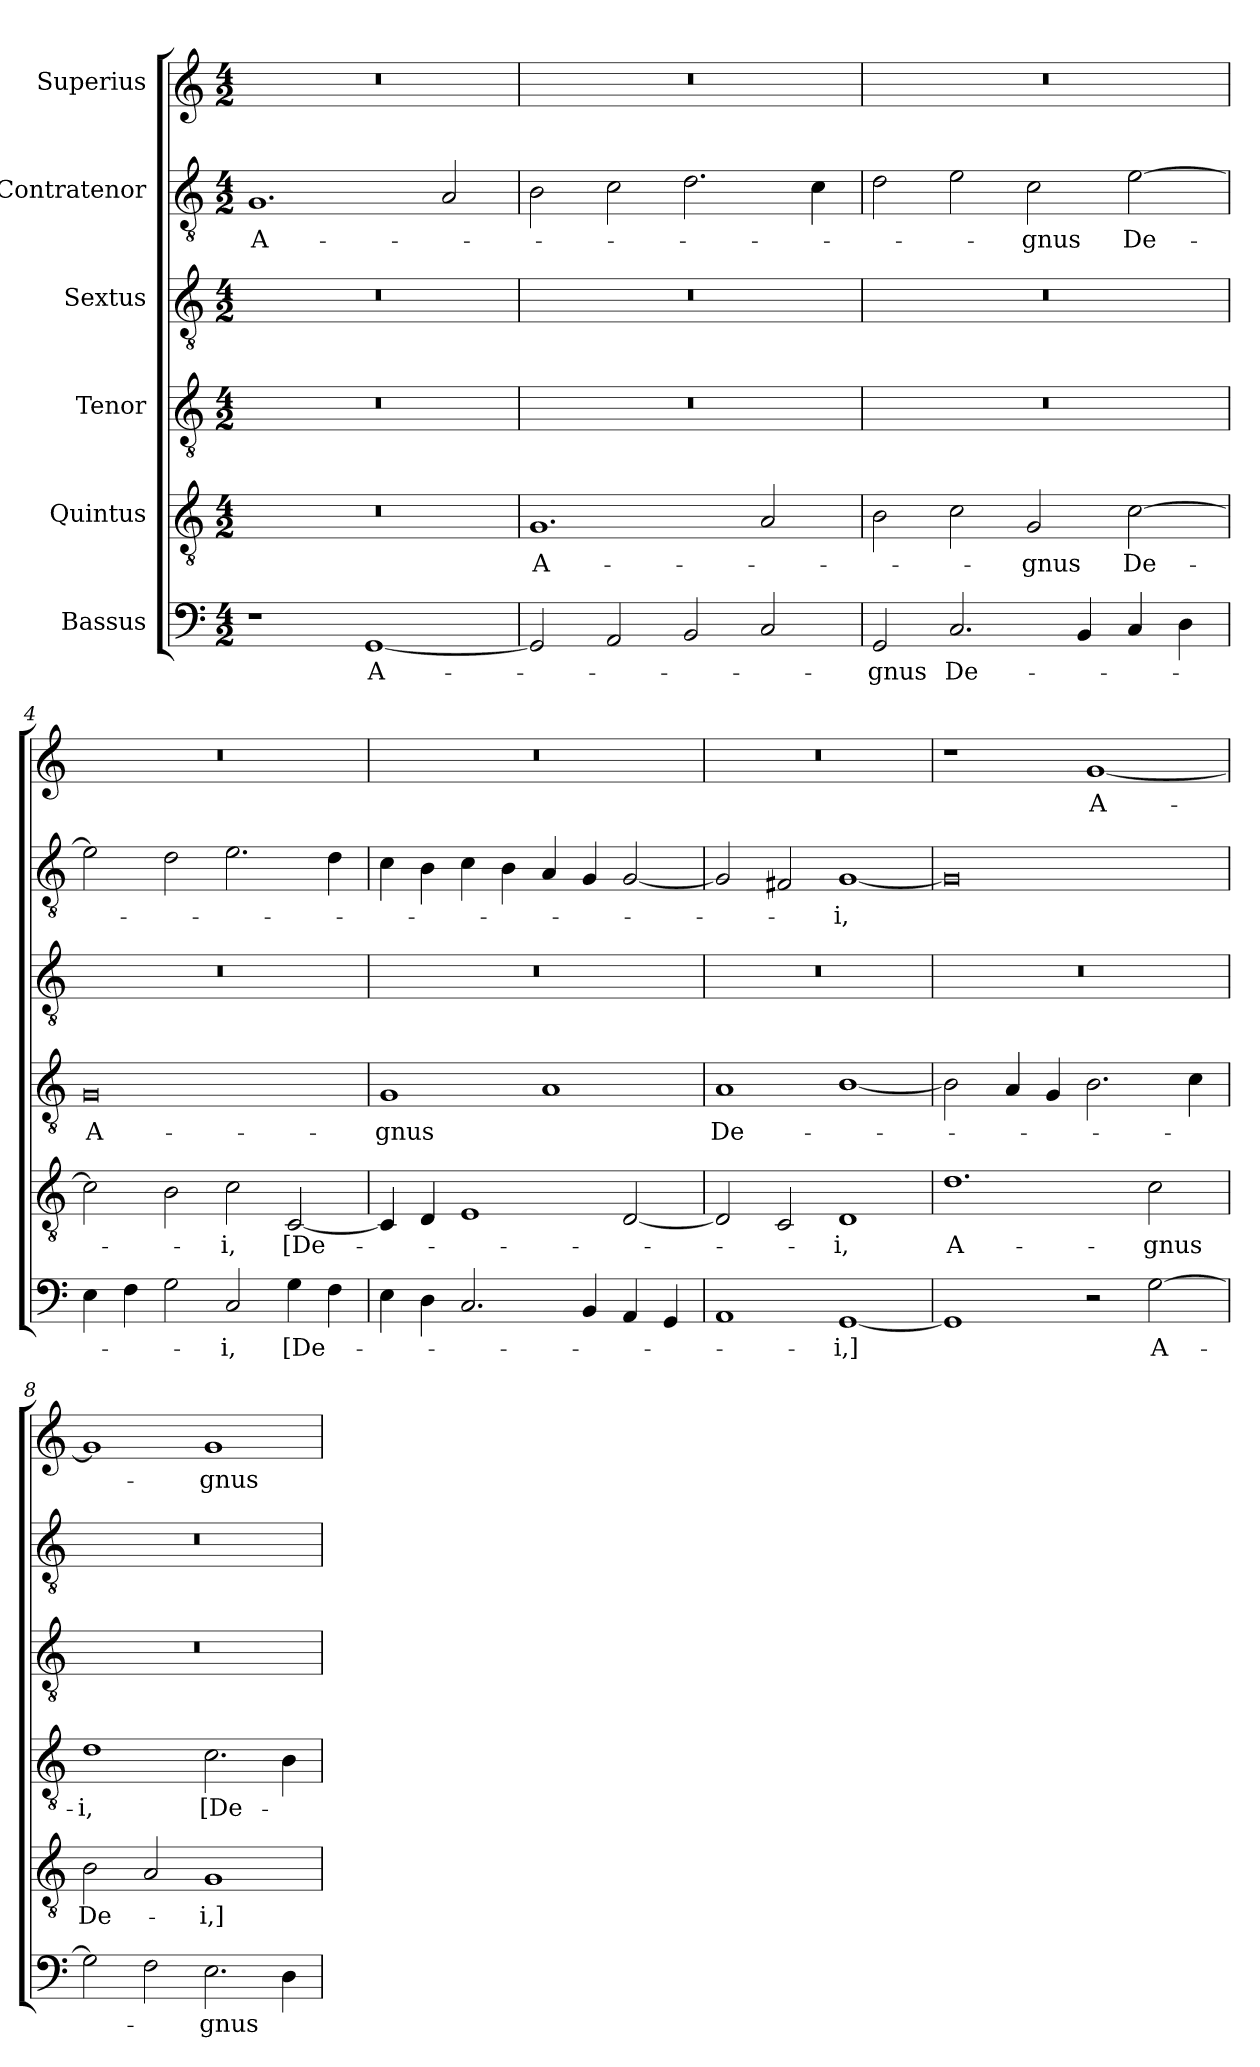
**kern	**text	**kern	**text	**kern	**text	**kern	**kern	**text	**kern	**text
*part6	*part6	*part5	*part5	*part4	*part4	*part3	*part2	*part2	*part1	*part1
*staff6	*staff6	*staff5	*staff5	*staff4	*staff4	*staff3	*staff2	*staff2	*staff1	*staff1
*I"Bassus	*	*I"Quintus	*	*I"Tenor	*	*I"Sextus	*I"Contratenor	*	*I"Superius	*
*clefF4	*	*clefGv2	*	*clefGv2	*	*clefGv2	*clefGv2	*	*clefG2	*
*k[]	*	*k[]	*	*k[]	*	*k[]	*k[]	*	*k[]	*
*M4/2	*	*M4/2	*	*M4/2	*	*M4/2	*M4/2	*	*M4/2	*
=1	=1	=1	=1	=1	=1	=1	=1	=1	=1	=1
1r	.	0r	.	0r	.	0r	1.G/	A-	0r	.
[1GG/	A-	.	.	.	.	.	.	.	.	.
.	.	.	.	.	.	.	2A/	.	.	.
=2	=2	=2	=2	=2	=2	=2	=2	=2	=2	=2
2GG/]	.	1.G/	A-	0r	.	0r	2B\	.	0r	.
2AA/	.	.	.	.	.	.	2c\	.	.	.
2BB/	.	.	.	.	.	.	2.d\	.	.	.
2C/	.	2A/	.	.	.	.	.	.	.	.
.	.	.	.	.	.	.	4c\	.	.	.
=3	=3	=3	=3	=3	=3	=3	=3	=3	=3	=3
2GG/	-gnus	2B\	.	0r	.	0r	2d\	.	0r	.
2.C/	De-	2c\	.	.	.	.	2e\	.	.	.
.	.	2G/	-gnus	.	.	.	2c\	-gnus	.	.
4BB/	.	.	.	.	.	.	.	.	.	.
4C/	.	[2c\	De-	.	.	.	[2e\	De-	.	.
4D\	.	.	.	.	.	.	.	.	.	.
=4	=4	=4	=4	=4	=4	=4	=4	=4	=4	=4
4E\	.	2c\]	.	0G/	A-	0r	2e\]	.	0r	.
4F\	.	.	.	.	.	.	.	.	.	.
2G\	.	2B\	.	.	.	.	2d\	.	.	.
2C/	-i,	2c\	-i,	.	.	.	2.e\	.	.	.
4G\	[De-	[2C/	[De-	.	.	.	.	.	.	.
4F\	.	.	.	.	.	.	4d\	.	.	.
=5	=5	=5	=5	=5	=5	=5	=5	=5	=5	=5
4E\	.	4C/]	.	1G/	-gnus	0r	4c\	.	0r	.
4D\	.	4D/	.	.	.	.	4B\	.	.	.
2.C/	.	1E/	.	.	.	.	4c\	.	.	.
.	.	.	.	.	.	.	4B\	.	.	.
.	.	.	.	1A/	.	.	4A/	.	.	.
4BB/	.	.	.	.	.	.	4G/	.	.	.
4AA/	.	[2D/	.	.	.	.	[2G/	.	.	.
4GG/	.	.	.	.	.	.	.	.	.	.
=6	=6	=6	=6	=6	=6	=6	=6	=6	=6	=6
1AA/	.	2D/]	.	1A/	De-	0r	2G/]	.	0r	.
.	.	2C/	.	.	.	.	2F#X/	.	.	.
[1GG/	-i,]	1D/	-i,	[1B/	.	.	[1G/	-i,	.	.
=7	=7	=7	=7	=7	=7	=7	=7	=7	=7	=7
1GG/]	.	1.d/	A-	2B\]	.	0r	0G/]	.	1r	.
.	.	.	.	4A/	.	.	.	.	.	.
.	.	.	.	4G/	.	.	.	.	.	.
2r	.	.	.	2.B\	.	.	.	.	[1g/	A-
[2G\	A-	2c\	-gnus	.	.	.	.	.	.	.
.	.	.	.	4c\	.	.	.	.	.	.
=8	=8	=8	=8	=8	=8	=8	=8	=8	=8	=8
2G\]	.	2B\	De-	1d/	-i,	0r	0r	.	1g/]	.
2F\	.	2A/	.	.	.	.	.	.	.	.
2.E\	-gnus	1G/	-i,]	2.c\	[De-	.	.	.	1g/	-gnus
4D\	.	.	.	4B\	.	.	.	.	.	.
=	=	=	=	=	=	=	=	=	=	=
*-	*-	*-	*-	*-	*-	*-	*-	*-	*-	*-
